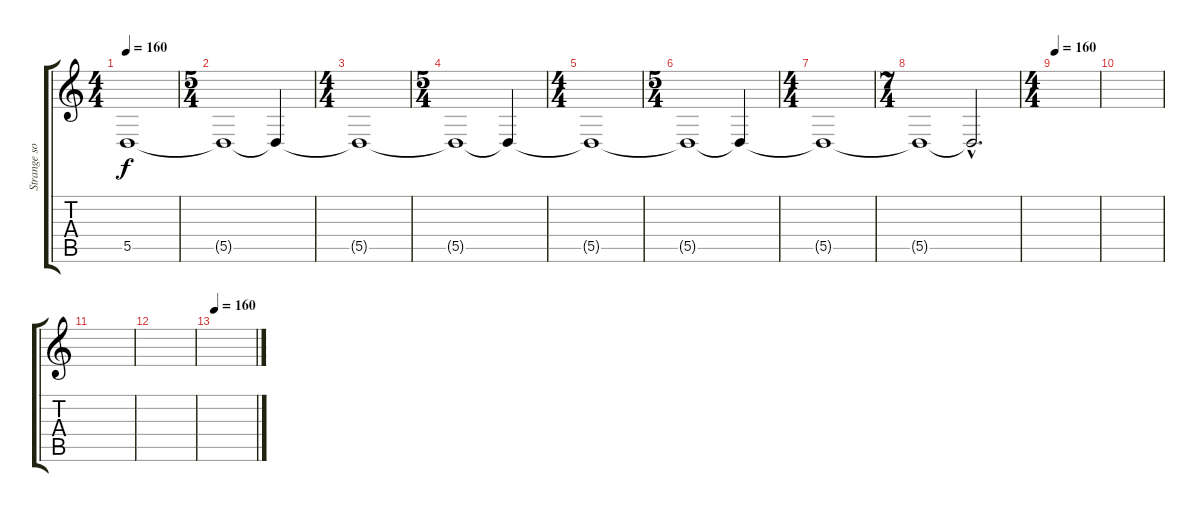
\track ("Strange sound" "Strange so") {instrument pad1newage}
\staff {score tabs}
\tuning (E4 B3 G3 D3 A2 E2) {hide}
\ts (4 4)
\tempo 160
\tempo 120
\tempo 160
\clef g2
\ks c
5.5.1{dy f volume 5 instrument pad1newage} |
\ts (5 4)
5.5{t}.1 5.5{t}.4 |
\ts (4 4)
5.5{t}.1 |
\ts (5 4)
5.5{t}.1 5.5{t}.4 |
\ts (4 4)
5.5{t}.1 |
\ts (5 4)
5.5{t}.1 5.5{t}.4 |
\ts (4 4)
5.5{t}.1 |
\ts (7 4)
5.5{t}.1 5.5{hac t}.2{d} |
\ts (4 4)
\tempo 160
|
|
|
|
\tempo 160
